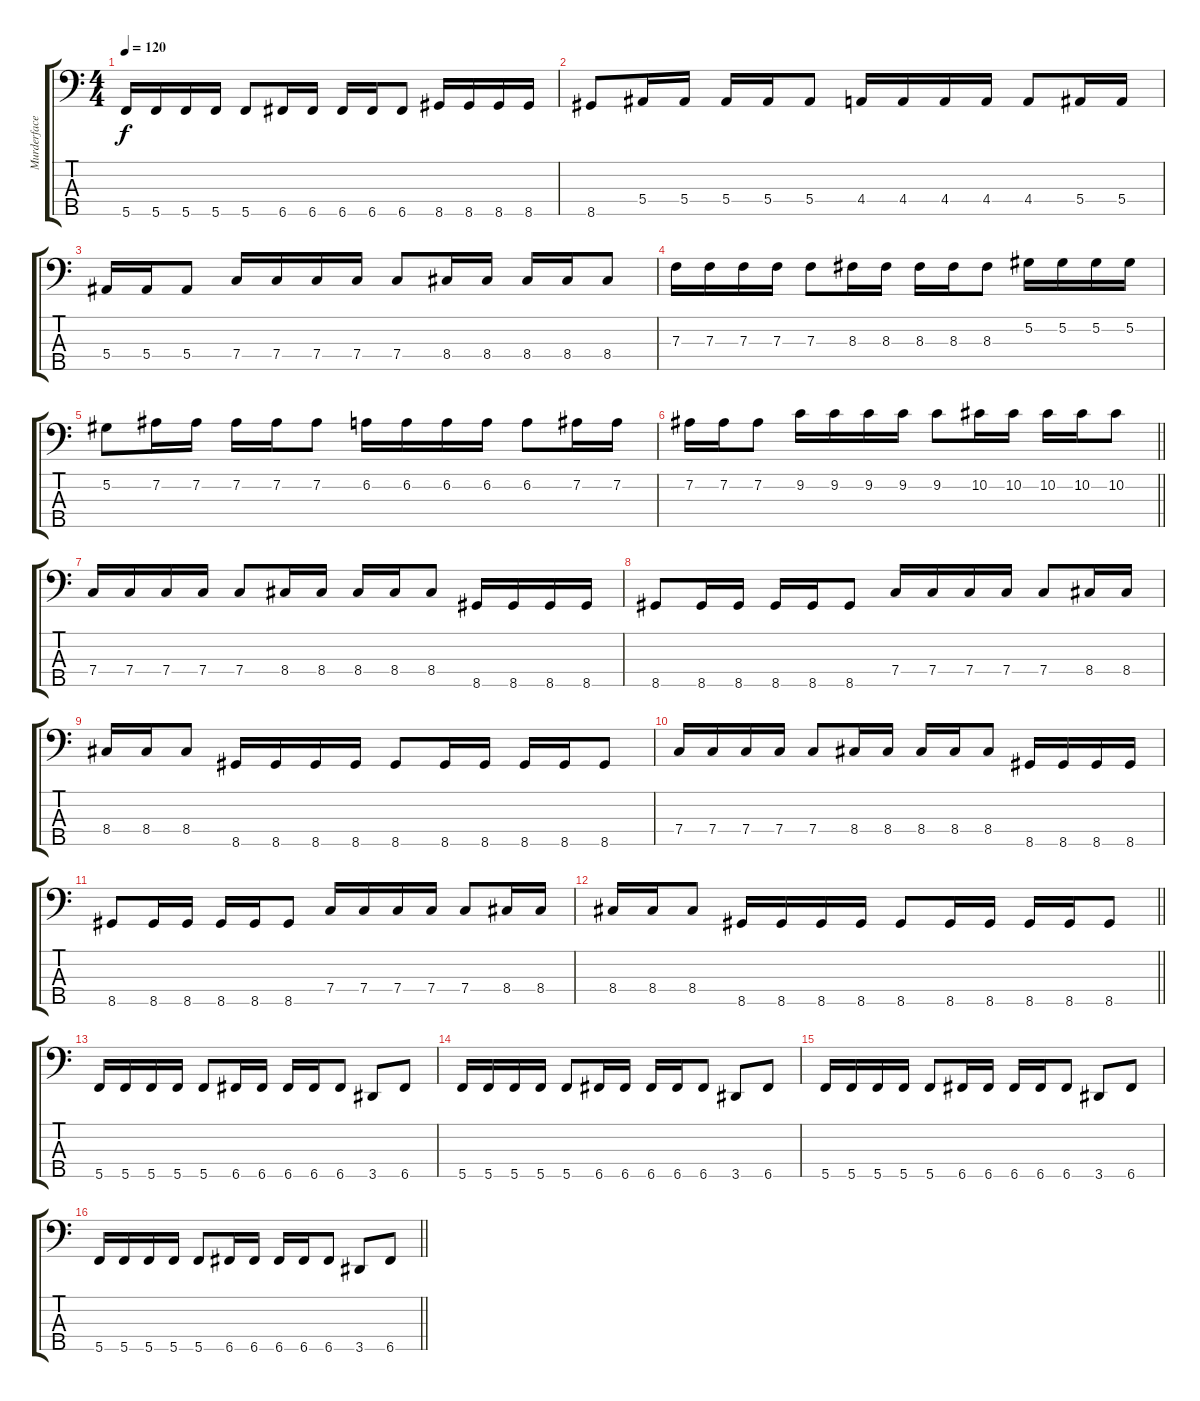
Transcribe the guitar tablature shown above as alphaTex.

\track ("Murderface" "Murderface") {instrument electricbassfinger}
\staff {score tabs}
\tuning (G2 Eb2 Bb1 F1 C1) {hide}
\ts (4 4)
\tempo 120
\clef f4
\ks c
5.5.16{dy f} 5.5.16 5.5.16 5.5.16 5.5.8 6.5.16 6.5.16 6.5.16 6.5.16 6.5.8 8.5.16 8.5.16 8.5.16 8.5.16 |
8.5.8 5.4.16 5.4.16 5.4.16 5.4.16 5.4.8 4.4.16 4.4.16 4.4.16 4.4.16 4.4.8 5.4.16 5.4.16 |
5.4.16 5.4.16 5.4.8 7.4.16 7.4.16 7.4.16 7.4.16 7.4.8 8.4.16 8.4.16 8.4.16 8.4.16 8.4.8 |
7.3.16 7.3.16 7.3.16 7.3.16 7.3.8 8.3.16 8.3.16 8.3.16 8.3.16 8.3.8 5.2.16 5.2.16 5.2.16 5.2.16 |
5.2.8 7.2.16 7.2.16 7.2.16 7.2.16 7.2.8 6.2.16 6.2.16 6.2.16 6.2.16 6.2.8 7.2.16 7.2.16 |
\barLineRight lightlight
7.2.16 7.2.16 7.2.8 9.2.16 9.2.16 9.2.16 9.2.16 9.2.8 10.2.16 10.2.16 10.2.16 10.2.16 10.2.8 |
7.4.16 7.4.16 7.4.16 7.4.16 7.4.8 8.4.16 8.4.16 8.4.16 8.4.16 8.4.8 8.5.16 8.5.16 8.5.16 8.5.16 |
8.5.8 8.5.16 8.5.16 8.5.16 8.5.16 8.5.8 7.4.16 7.4.16 7.4.16 7.4.16 7.4.8 8.4.16 8.4.16 |
8.4.16 8.4.16 8.4.8 8.5.16 8.5.16 8.5.16 8.5.16 8.5.8 8.5.16 8.5.16 8.5.16 8.5.16 8.5.8 |
7.4.16 7.4.16 7.4.16 7.4.16 7.4.8 8.4.16 8.4.16 8.4.16 8.4.16 8.4.8 8.5.16 8.5.16 8.5.16 8.5.16 |
8.5.8 8.5.16 8.5.16 8.5.16 8.5.16 8.5.8 7.4.16 7.4.16 7.4.16 7.4.16 7.4.8 8.4.16 8.4.16 |
\barLineRight lightlight
8.4.16 8.4.16 8.4.8 8.5.16 8.5.16 8.5.16 8.5.16 8.5.8 8.5.16 8.5.16 8.5.16 8.5.16 8.5.8 |
5.5.16 5.5.16 5.5.16 5.5.16 5.5.8 6.5.16 6.5.16 6.5.16 6.5.16 6.5.8 3.5.8 6.5.8 |
5.5.16 5.5.16 5.5.16 5.5.16 5.5.8 6.5.16 6.5.16 6.5.16 6.5.16 6.5.8 3.5.8 6.5.8 |
5.5.16 5.5.16 5.5.16 5.5.16 5.5.8 6.5.16 6.5.16 6.5.16 6.5.16 6.5.8 3.5.8 6.5.8 |
\barLineRight lightlight
5.5.16 5.5.16 5.5.16 5.5.16 5.5.8 6.5.16 6.5.16 6.5.16 6.5.16 6.5.8 3.5.8 6.5.8
